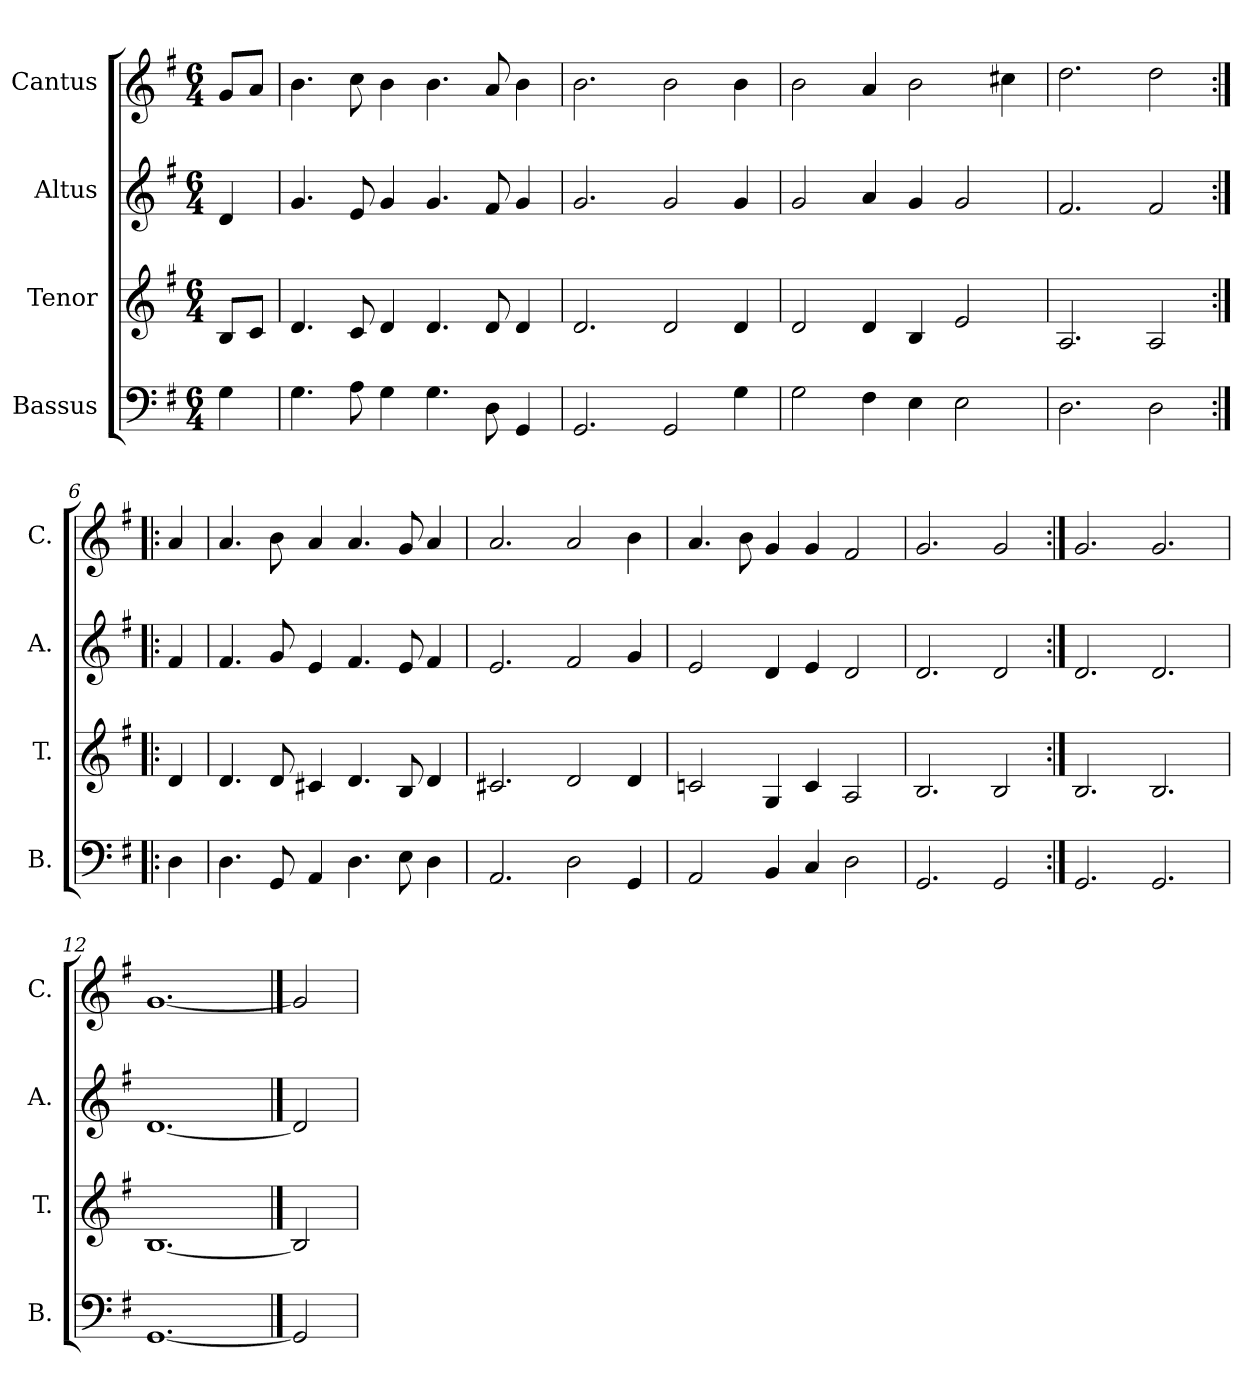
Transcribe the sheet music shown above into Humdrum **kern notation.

**kern	**kern	**kern	**kern
*part4	*part3	*part2	*part1
*staff4	*staff3	*staff2	*staff1
*I"Bassus	*I"Tenor	*I"Altus	*I"Cantus
*I'B.	*I'T.	*I'A.	*I'C.
*clefF4	*clefG2	*clefG2	*clefG2
*k[f#]	*k[f#]	*k[f#]	*k[f#]
*G:	*G:	*G:	*G:
*M6/4	*M6/4	*M6/4	*M6/4
=1	=1	=1	=1
4G\	8B/L	4d/	8g/L
.	8c/J	.	8a/J
=2	=2	=2	=2
4.G\	4.d/	4.g/	4.b\
8A\	8c/	8e/	8cc\
4G\	4d/	4g/	4b\
4.G\	4.d/	4.g/	4.b\
8D\	8d/	8f#/	8a/
4GG/	4d/	4g/	4b\
=3	=3	=3	=3
2.GG/	2.d/	2.g/	2.b\
2GG/	2d/	2g/	2b\
4G\	4d/	4g/	4b\
=4	=4	=4	=4
2G\	2d/	2g/	2b\
4F#\	4d/	4a/	4a/
4E\	4B/	4g/	2b\
2E\	2e/	2g/	.
.	.	.	4cc#X\
=5	=5	=5	=5
2.D\	2.A/	2.f#/	2.dd\
2D\	2A/	2f#/	2dd\
=6:|!|:	=6:|!|:	=6:|!|:	=6:|!|:
4D\	4d/	4f#/	4a/
!!LO:LB:g=z
=7	=7	=7	=7
4.D\	4.d/	4.f#/	4.a/
8GG/	8d/	8g/	8b\
4AA/	4c#X/	4e/	4a/
4.D\	4.d/	4.f#/	4.a/
8E\	8B/	8e/	8g/
4D\	4d/	4f#/	4a/
=8	=8	=8	=8
2.AA/	2.c#X/	2.e/	2.a/
2D\	2d/	2f#/	2a/
4GG/	4d/	4g/	4b\
=9	=9	=9	=9
2AA/	2cn/	2e/	4.a/
.	.	.	8b\
4BB/	4G/	4d/	4g/
4C/	4c/	4e/	4g/
2D\	2A/	2d/	2f#/
=10	=10	=10	=10
2.GG/	2.B/	2.d/	2.g/
2GG/	2B/	2d/	2g/
=11:|!	=11:|!	=11:|!	=11:|!
2.GG/	2.B/	2.d/	2.g/
2.GG/	2.B/	2.d/	2.g/
=12	=12	=12	=12
[1.GG	[1.B	[1.d	[1.g
==13	==13	==13	==13
2GG]	2B]	2d]	2g]
=	=	=	=
*-	*-	*-	*-
